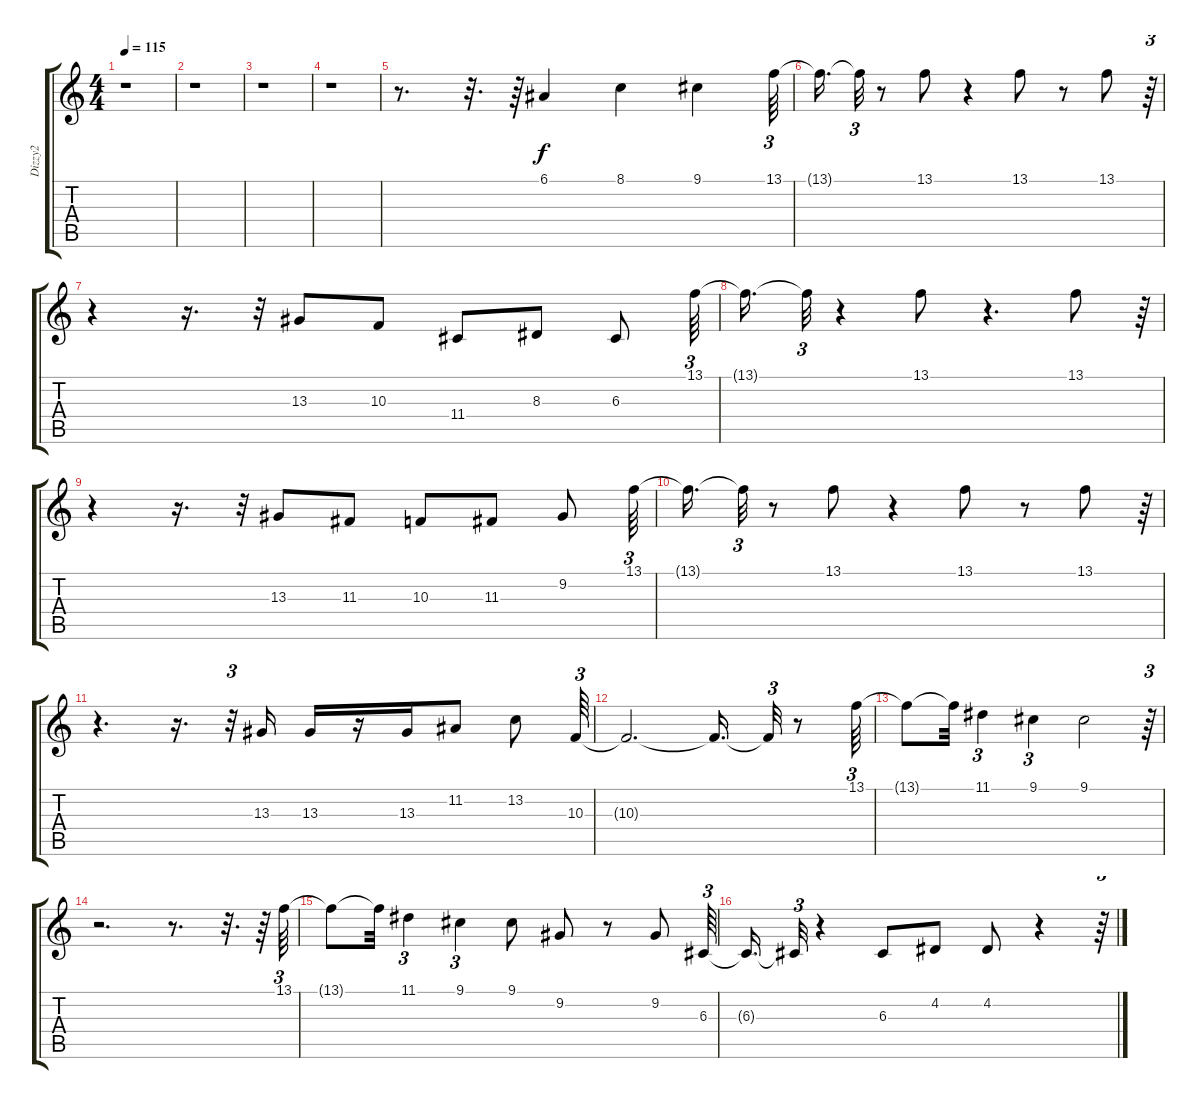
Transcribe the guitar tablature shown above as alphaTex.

\track ("Dizzy2" "Dizzy2") {instrument trumpet}
\staff {score tabs}
\tuning (E4 B3 G3 D3 A2 E2) {hide}
\ts (4 4)
\tempo 115
\clef g2
\ks c
r.1{dy f} |
r.1 |
r.1 |
r.1 |
r.8{d} r.32{d} r.64 6.1.4{volume 11} 8.1.4{volume 12} 9.1.4{volume 13} 13.1.64{tu (3 2) volume 14} |
13.1{t}.16{d} 13.1{t}.32{tu (3 2)} r.8 13.1.8 r.4 13.1.8 r.8 13.1.8 r.64{tu (3 2)} |
r.4 r.16{d} r.32{tu (3 2)} 13.3.8 10.3.8 11.4.8 8.3.8 6.3.8 13.1.64{tu (3 2)} |
13.1{t}.16{d} 13.1{t}.32{tu (3 2)} r.4 13.1.8 r.4{d} 13.1.8 r.64{tu (3 2)} |
r.4 r.16{d} r.32{tu (3 2)} 13.3.8 11.3.8 10.3.8 11.3.8 9.2.8 13.1.64{tu (3 2)} |
13.1{t}.16{d} 13.1{t}.32{tu (3 2)} r.8 13.1.8 r.4 13.1.8 r.8 13.1.8 r.64{tu (3 2)} |
r.4{d} r.16{d} r.32{tu (3 2)} 13.3.16 13.3.16 r.16 13.3.16 11.2.8 13.2.8 10.3.64{tu (3 2)} |
10.3{t}.2{d} 10.3{t}.16{d} 10.3{t}.32{tu (3 2)} r.8 13.1.64{tu (3 2)} |
13.1{t}.8 13.1{t}.32 11.1.4{tu (3 2)} 9.1.4{tu (3 2)} 9.1.2 r.64{tu (3 2)} |
r.2{d} r.8{d} r.32{d} r.64 13.1.64{tu (3 2)} |
13.1{t}.8 13.1{t}.32 11.1.4{tu (3 2)} 9.1.4{tu (3 2)} 9.1.8 9.2.8 r.8 9.2.8 6.3.64{tu (3 2)} |
6.3{t}.16{d} 6.3{t}.32{tu (3 2)} r.4 6.3.8 4.2.8 4.2.8 r.4 r.64{tu (3 2)}
